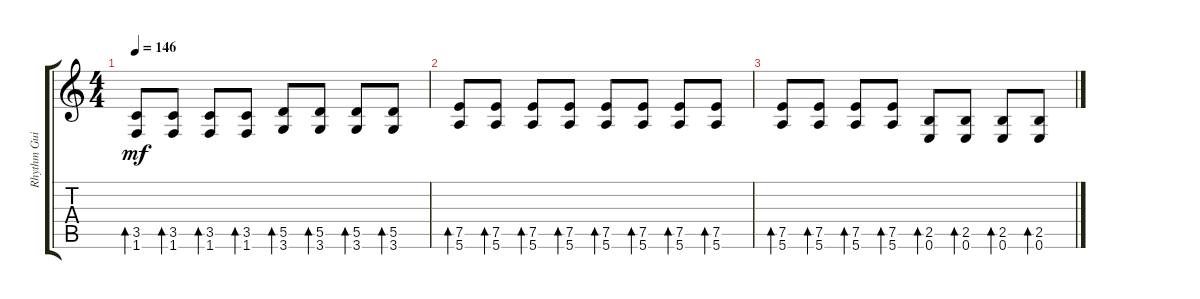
\track ("Rhythm Guitar" "Rhythm Gui") {instrument overdrivenguitar}
\staff {score tabs}
\tuning (E4 B3 G3 D3 A2 E2) {hide}
\ts (4 4)
\tempo 146
\clef g2
\ks c
(3.5 1.6).8{bd 30 dy mf} (3.5 1.6).8{bd 30} (3.5 1.6).8{bd 30} (3.5 1.6).8{bd 30} (5.5 3.6).8{bd 30} (5.5 3.6).8{bd 30} (5.5 3.6).8{bd 30} (5.5 3.6).8{bd 30} |
(7.5 5.6).8{bd 30} (7.5 5.6).8{bd 30} (7.5 5.6).8{bd 30} (7.5 5.6).8{bd 30} (7.5 5.6).8{bd 30} (7.5 5.6).8{bd 30} (7.5 5.6).8{bd 30} (7.5 5.6).8{bd 30} |
(7.5 5.6).8{bd 30} (7.5 5.6).8{bd 30} (7.5 5.6).8{bd 30} (7.5 5.6).8{bd 30} (2.5 0.6).8{bd 30} (2.5 0.6).8{bd 30} (2.5 0.6).8{bd 30} (2.5 0.6).8{bd 30}
